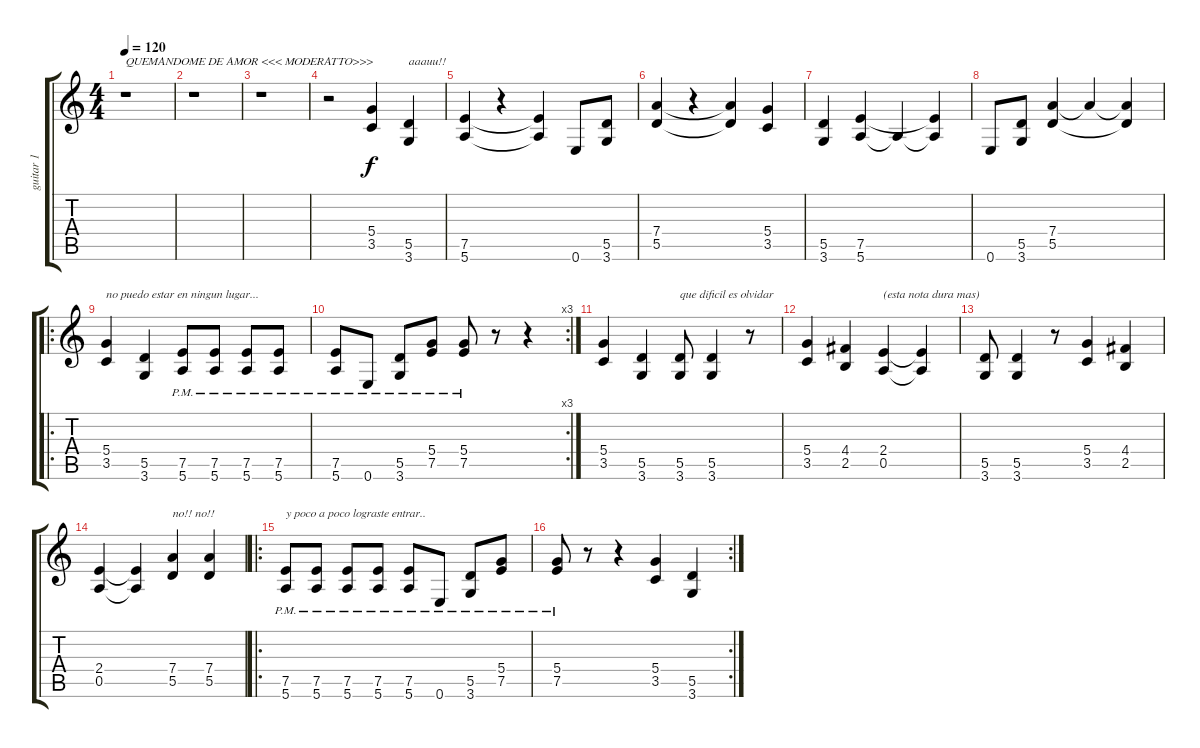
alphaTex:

\track ("guitar 1" "guitar 1") {instrument distortionguitar}
\staff {score tabs}
\tuning (E4 B3 G3 D3 A2 E2) {hide}
\ts (4 4)
\tempo 120
\clef g2
\ks c
r.1{txt "QUEMANDOME DE AMOR <<< MODERATTO>>>" dy f instrument distortionguitar} |
r.1 |
r.1 |
r.2 (5.4 3.5).4 (5.5 3.6).4{txt "aaauu!!"} |
(7.5 5.6).4 r.4 (7.5{t} 5.6{t}).4 0.6.8 (5.5 3.6).8 |
(7.4 5.5).4 r.4 (7.4{t} 5.5{t}).4 (5.4 3.5).4 |
(5.5 3.6).4 (7.5 5.6).4 5.6{t}.4 (7.5{t} 5.6{t}).4 |
0.6.8 (5.5 3.6).8 (7.4 5.5).4 7.4{t}.4 (7.4{t} 5.5{t}).4 |
\ro
(5.4 3.5).4{txt "no puedo estar en ningun lugar..."} (5.5 3.6).4 (7.5{pm} 5.6).8 (7.5{pm} 5.6).8 (7.5{pm} 5.6).8 (7.5{pm} 5.6).8 |
\rc 3
(7.5{pm} 5.6).8 0.6{pm}.8 (5.5 3.6{pm}).8 (5.4{pm} 7.5).8 (5.4{pm} 7.5).8 r.8 r.4 |
(5.4 3.5).4 (5.5 3.6).4 (5.5 3.6).8{txt "que dificil es olvidar"} (5.5 3.6).4 r.8 |
(5.4 3.5).4 (4.4 2.5).4 (2.4 0.5).4{txt "(esta nota dura mas)"} (2.4{t} 0.5{t}).4 |
(5.5 3.6).8 (5.5 3.6).4 r.8 (5.4 3.5).4 (4.4 2.5).4 |
(2.4 0.5).4 (2.4{t} 0.5{t}).4 (7.4 5.5).4{txt "no!! no!!"} (7.4 5.5).4 |
\ro
(7.5{pm} 5.6).8{txt "y poco a poco lograste entrar.."} (7.5{pm} 5.6).8 (7.5{pm} 5.6).8 (7.5{pm} 5.6).8 (7.5{pm} 5.6).8 0.6{pm}.8 (5.5{pm} 3.6).8 (5.4{pm} 7.5).8 |
\rc 2
(5.4 7.5{pm}).8 r.8 r.4 (5.4 3.5).4 (5.5 3.6).4
